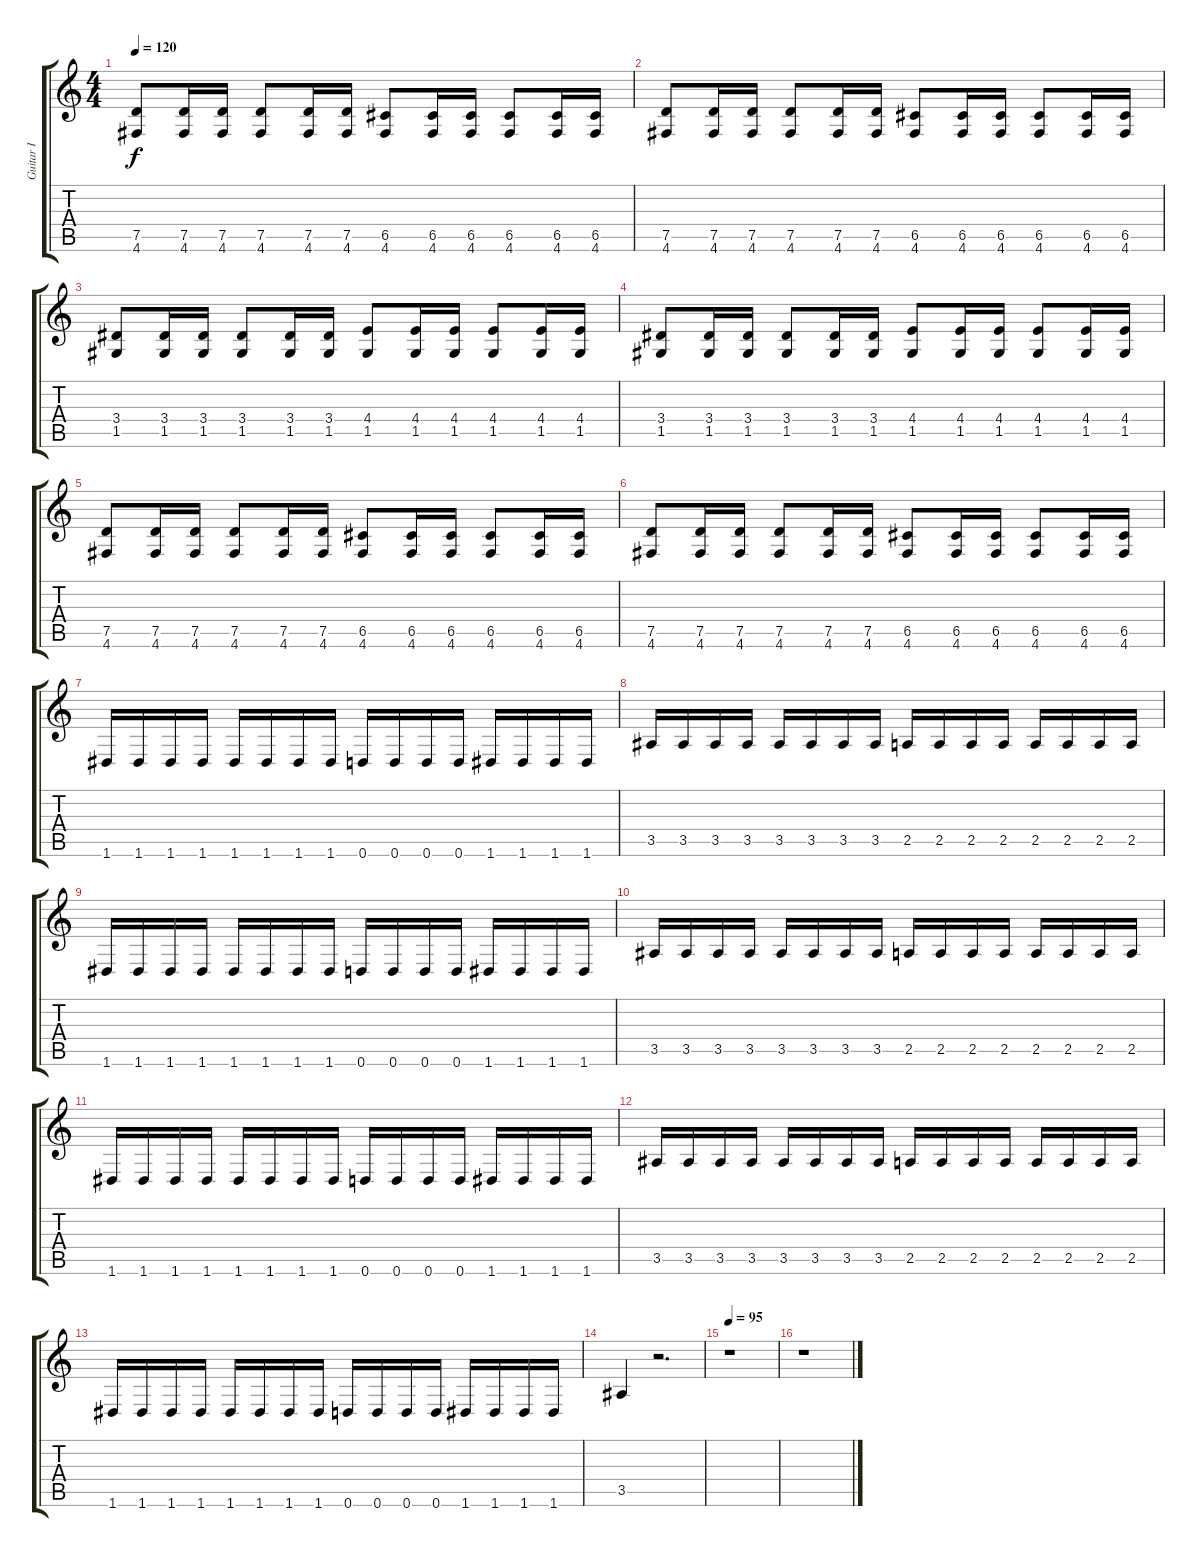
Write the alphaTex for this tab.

\track ("Guitar I" "Guitar I") {instrument distortionguitar}
\staff {score tabs}
\tuning (D4 A3 F3 C3 G2 D2) {hide}
\ts (4 4)
\tempo 120
\clef g2
\ks c
(7.5 4.6).8{dy f} (7.5 4.6).16 (7.5 4.6).16 (7.5 4.6).8 (7.5 4.6).16 (7.5 4.6).16 (6.5 4.6).8 (6.5 4.6).16 (6.5 4.6).16 (6.5 4.6).8 (6.5 4.6).16 (6.5 4.6).16 |
(7.5 4.6).8 (7.5 4.6).16 (7.5 4.6).16 (7.5 4.6).8 (7.5 4.6).16 (7.5 4.6).16 (6.5 4.6).8 (6.5 4.6).16 (6.5 4.6).16 (6.5 4.6).8 (6.5 4.6).16 (6.5 4.6).16 |
(3.4 1.5).8 (3.4 1.5).16 (3.4 1.5).16 (3.4 1.5).8 (3.4 1.5).16 (3.4 1.5).16 (4.4 1.5).8 (4.4 1.5).16 (4.4 1.5).16 (4.4 1.5).8 (4.4 1.5).16 (4.4 1.5).16 |
(3.4 1.5).8 (3.4 1.5).16 (3.4 1.5).16 (3.4 1.5).8 (3.4 1.5).16 (3.4 1.5).16 (4.4 1.5).8 (4.4 1.5).16 (4.4 1.5).16 (4.4 1.5).8 (4.4 1.5).16 (4.4 1.5).16 |
(7.5 4.6).8 (7.5 4.6).16 (7.5 4.6).16 (7.5 4.6).8 (7.5 4.6).16 (7.5 4.6).16 (6.5 4.6).8 (6.5 4.6).16 (6.5 4.6).16 (6.5 4.6).8 (6.5 4.6).16 (6.5 4.6).16 |
(7.5 4.6).8 (7.5 4.6).16 (7.5 4.6).16 (7.5 4.6).8 (7.5 4.6).16 (7.5 4.6).16 (6.5 4.6).8 (6.5 4.6).16 (6.5 4.6).16 (6.5 4.6).8 (6.5 4.6).16 (6.5 4.6).16 |
1.6.16 1.6.16 1.6.16 1.6.16 1.6.16 1.6.16 1.6.16 1.6.16 0.6.16 0.6.16 0.6.16 0.6.16 1.6.16 1.6.16 1.6.16 1.6.16 |
3.5.16 3.5.16 3.5.16 3.5.16 3.5.16 3.5.16 3.5.16 3.5.16 2.5.16 2.5.16 2.5.16 2.5.16 2.5.16 2.5.16 2.5.16 2.5.16 |
1.6.16 1.6.16 1.6.16 1.6.16 1.6.16 1.6.16 1.6.16 1.6.16 0.6.16 0.6.16 0.6.16 0.6.16 1.6.16 1.6.16 1.6.16 1.6.16 |
3.5.16 3.5.16 3.5.16 3.5.16 3.5.16 3.5.16 3.5.16 3.5.16 2.5.16 2.5.16 2.5.16 2.5.16 2.5.16 2.5.16 2.5.16 2.5.16 |
1.6.16 1.6.16 1.6.16 1.6.16 1.6.16 1.6.16 1.6.16 1.6.16 0.6.16 0.6.16 0.6.16 0.6.16 1.6.16 1.6.16 1.6.16 1.6.16 |
3.5.16 3.5.16 3.5.16 3.5.16 3.5.16 3.5.16 3.5.16 3.5.16 2.5.16 2.5.16 2.5.16 2.5.16 2.5.16 2.5.16 2.5.16 2.5.16 |
1.6.16 1.6.16 1.6.16 1.6.16 1.6.16 1.6.16 1.6.16 1.6.16 0.6.16 0.6.16 0.6.16 0.6.16 1.6.16 1.6.16 1.6.16 1.6.16 |
3.5.4 r.2{d} |
\tempo 95
r.1 |
r.1
